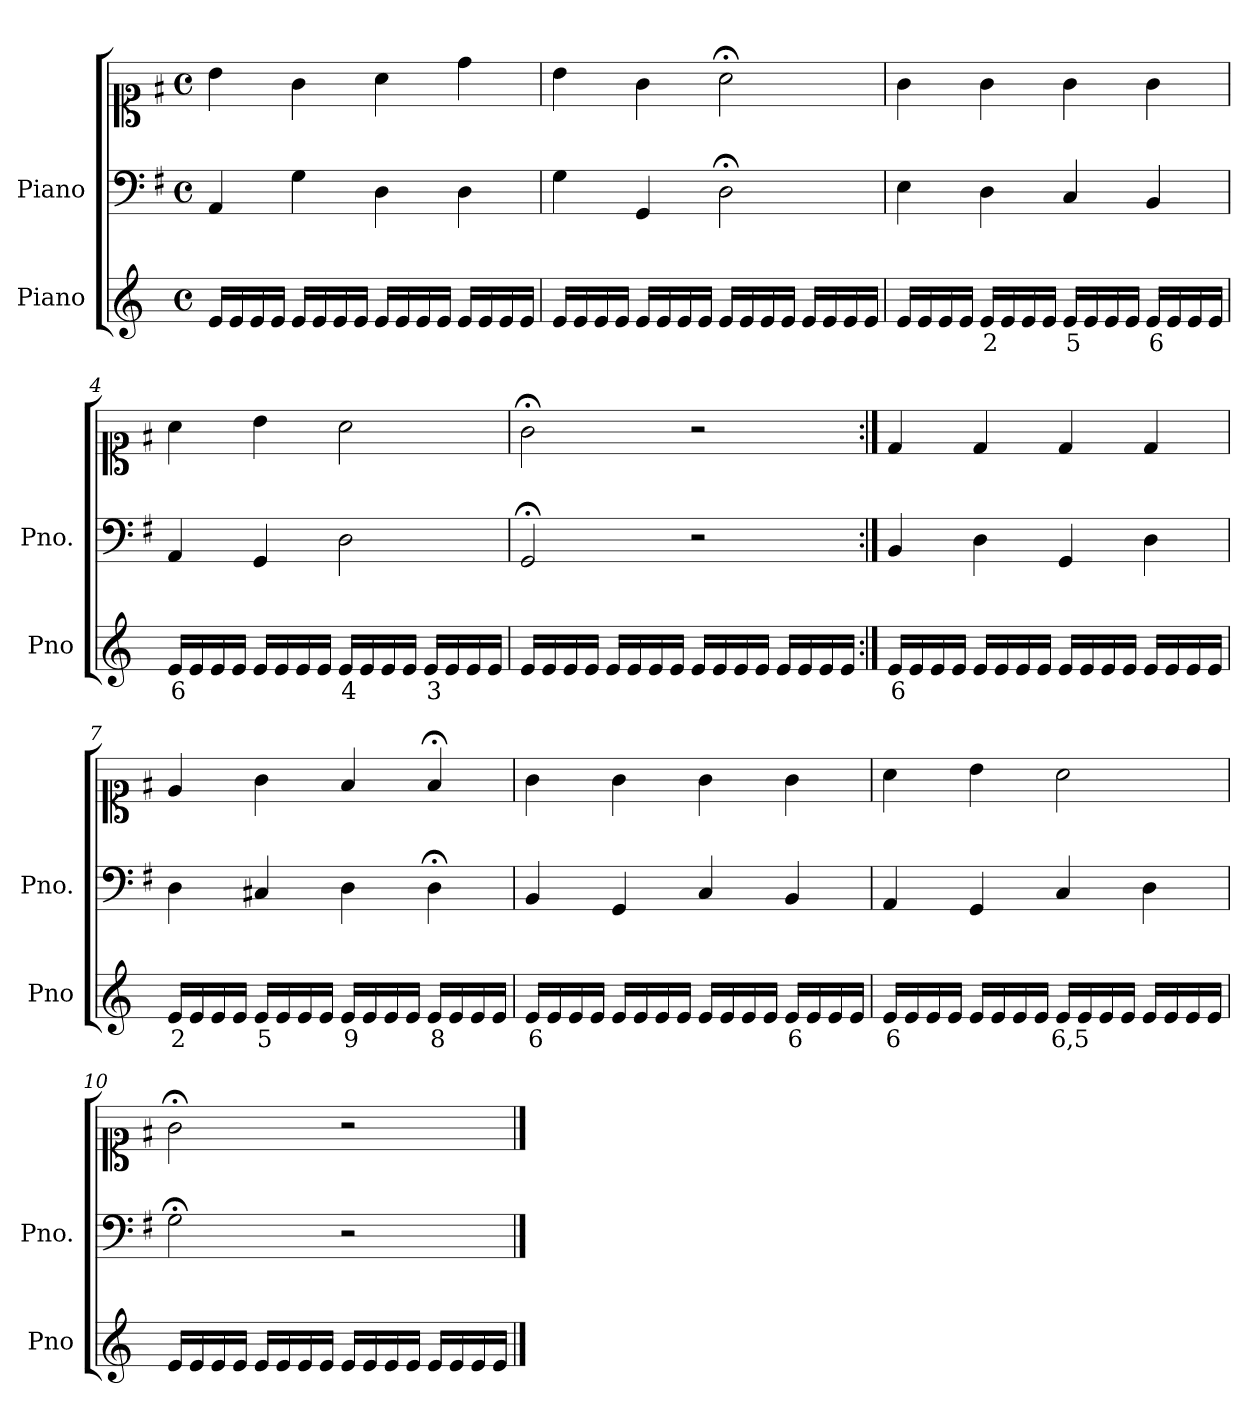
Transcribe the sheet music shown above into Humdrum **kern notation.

**kern	**text	**kern	**kern
*part2	*part2	*part1	*part1
*staff3	*staff3	*staff2	*staff1
*I"Piano	*	*I"Piano	*
*I'Pno	*	*I'Pno.	*
*clefG2	*	*clefF4	*clefC1
*k[]	*	*k[f#]	*k[f#]
*M4/4	*	*M4/4	*M4/4
*met(c)	*	*met(c)	*met(c)
=1	=1	=1	=1
16e/LL	.	4AA/	4b\
16e/	.	.	.
16e/	.	.	.
16e/JJ	.	.	.
16e/LL	.	4G\	4g\
16e/	.	.	.
16e/	.	.	.
16e/JJ	.	.	.
16e/LL	.	4D\	4a\
16e/	.	.	.
16e/	.	.	.
16e/JJ	.	.	.
16e/LL	.	4D\	4dd\
16e/	.	.	.
16e/	.	.	.
16e/JJ	.	.	.
=2	=2	=2	=2
16e/LL	.	4G\	4b\
16e/	.	.	.
16e/	.	.	.
16e/JJ	.	.	.
16e/LL	.	4GG/	4g\
16e/	.	.	.
16e/	.	.	.
16e/JJ	.	.	.
16e/LL	.	2D;<\	2a;<\
16e/	.	.	.
16e/	.	.	.
16e/JJ	.	.	.
16e/LL	.	.	.
16e/	.	.	.
16e/	.	.	.
16e/JJ	.	.	.
=3	=3	=3	=3
16e/LL	.	4E\	4g\
16e/	.	.	.
16e/	.	.	.
16e/JJ	.	.	.
!	!LO:LY:b	!	!
16e/LL	2	4D\	4g\
16e/	.	.	.
16e/	.	.	.
16e/JJ	.	.	.
!	!LO:LY:b	!	!
16e/LL	5	4C/	4g\
16e/	.	.	.
16e/	.	.	.
16e/JJ	.	.	.
!	!LO:LY:b	!	!
16e/LL	6	4BB/	4g\
16e/	.	.	.
16e/	.	.	.
16e/JJ	.	.	.
=4	=4	=4	=4
!	!LO:LY:b	!	!
16e/LL	6	4AA/	4a\
16e/	.	.	.
16e/	.	.	.
16e/JJ	.	.	.
16e/LL	.	4GG/	4b\
16e/	.	.	.
16e/	.	.	.
16e/JJ	.	.	.
!	!LO:LY:b	!	!
16e/LL	4	2D\	2a\
16e/	.	.	.
16e/	.	.	.
16e/JJ	.	.	.
!	!LO:LY:b	!	!
16e/LL	3	.	.
16e/	.	.	.
16e/	.	.	.
16e/JJ	.	.	.
=5	=5	=5	=5
16e/LL	.	2GG;</	2g;<\
16e/	.	.	.
16e/	.	.	.
16e/JJ	.	.	.
16e/LL	.	.	.
16e/	.	.	.
16e/	.	.	.
16e/JJ	.	.	.
16e/LL	.	2r	2r
16e/	.	.	.
16e/	.	.	.
16e/JJ	.	.	.
16e/LL	.	.	.
16e/	.	.	.
16e/	.	.	.
16e/JJ	.	.	.
=6:|!	=6:|!	=6:|!	=6:|!
!	!LO:LY:b	!	!
16e/LL	6	4BB/	4d/
16e/	.	.	.
16e/	.	.	.
16e/JJ	.	.	.
16e/LL	.	4D\	4d/
16e/	.	.	.
16e/	.	.	.
16e/JJ	.	.	.
16e/LL	.	4GG/	4d/
16e/	.	.	.
16e/	.	.	.
16e/JJ	.	.	.
16e/LL	.	4D\	4d/
16e/	.	.	.
16e/	.	.	.
16e/JJ	.	.	.
=7	=7	=7	=7
!	!LO:LY:b	!	!
16e/LL	2	4D\	4e/
16e/	.	.	.
16e/	.	.	.
16e/JJ	.	.	.
!	!LO:LY:b	!	!
16e/LL	5	4C#X/	4g\
16e/	.	.	.
16e/	.	.	.
16e/JJ	.	.	.
!	!LO:LY:b	!	!
16e/LL	9	4D\	4f#/
16e/	.	.	.
16e/	.	.	.
16e/JJ	.	.	.
!	!LO:LY:b	!	!
16e/LL	8	4D;<\	4f#;</
16e/	.	.	.
16e/	.	.	.
16e/JJ	.	.	.
=8	=8	=8	=8
!	!LO:LY:b	!	!
16e/LL	6	4BB/	4g\
16e/	.	.	.
16e/	.	.	.
16e/JJ	.	.	.
16e/LL	.	4GG/	4g\
16e/	.	.	.
16e/	.	.	.
16e/JJ	.	.	.
16e/LL	.	4C/	4g\
16e/	.	.	.
16e/	.	.	.
16e/JJ	.	.	.
!	!LO:LY:b	!	!
16e/LL	6	4BB/	4g\
16e/	.	.	.
16e/	.	.	.
16e/JJ	.	.	.
=9	=9	=9	=9
!	!LO:LY:b	!	!
16e/LL	6	4AA/	4a\
16e/	.	.	.
16e/	.	.	.
16e/JJ	.	.	.
16e/LL	.	4GG/	4b\
16e/	.	.	.
16e/	.	.	.
16e/JJ	.	.	.
!	!LO:LY:b	!	!
16e/LL	6,5	4C/	2a\
16e/	.	.	.
16e/	.	.	.
16e/JJ	.	.	.
16e/LL	.	4D\	.
16e/	.	.	.
16e/	.	.	.
16e/JJ	.	.	.
=10	=10	=10	=10
16e/LL	.	2G;<\	2g;<\
16e/	.	.	.
16e/	.	.	.
16e/JJ	.	.	.
16e/LL	.	.	.
16e/	.	.	.
16e/	.	.	.
16e/JJ	.	.	.
16e/LL	.	2r	2r
16e/	.	.	.
16e/	.	.	.
16e/JJ	.	.	.
16e/LL	.	.	.
16e/	.	.	.
16e/	.	.	.
16e/JJ	.	.	.
==	==	==	==
*-	*-	*-	*-
